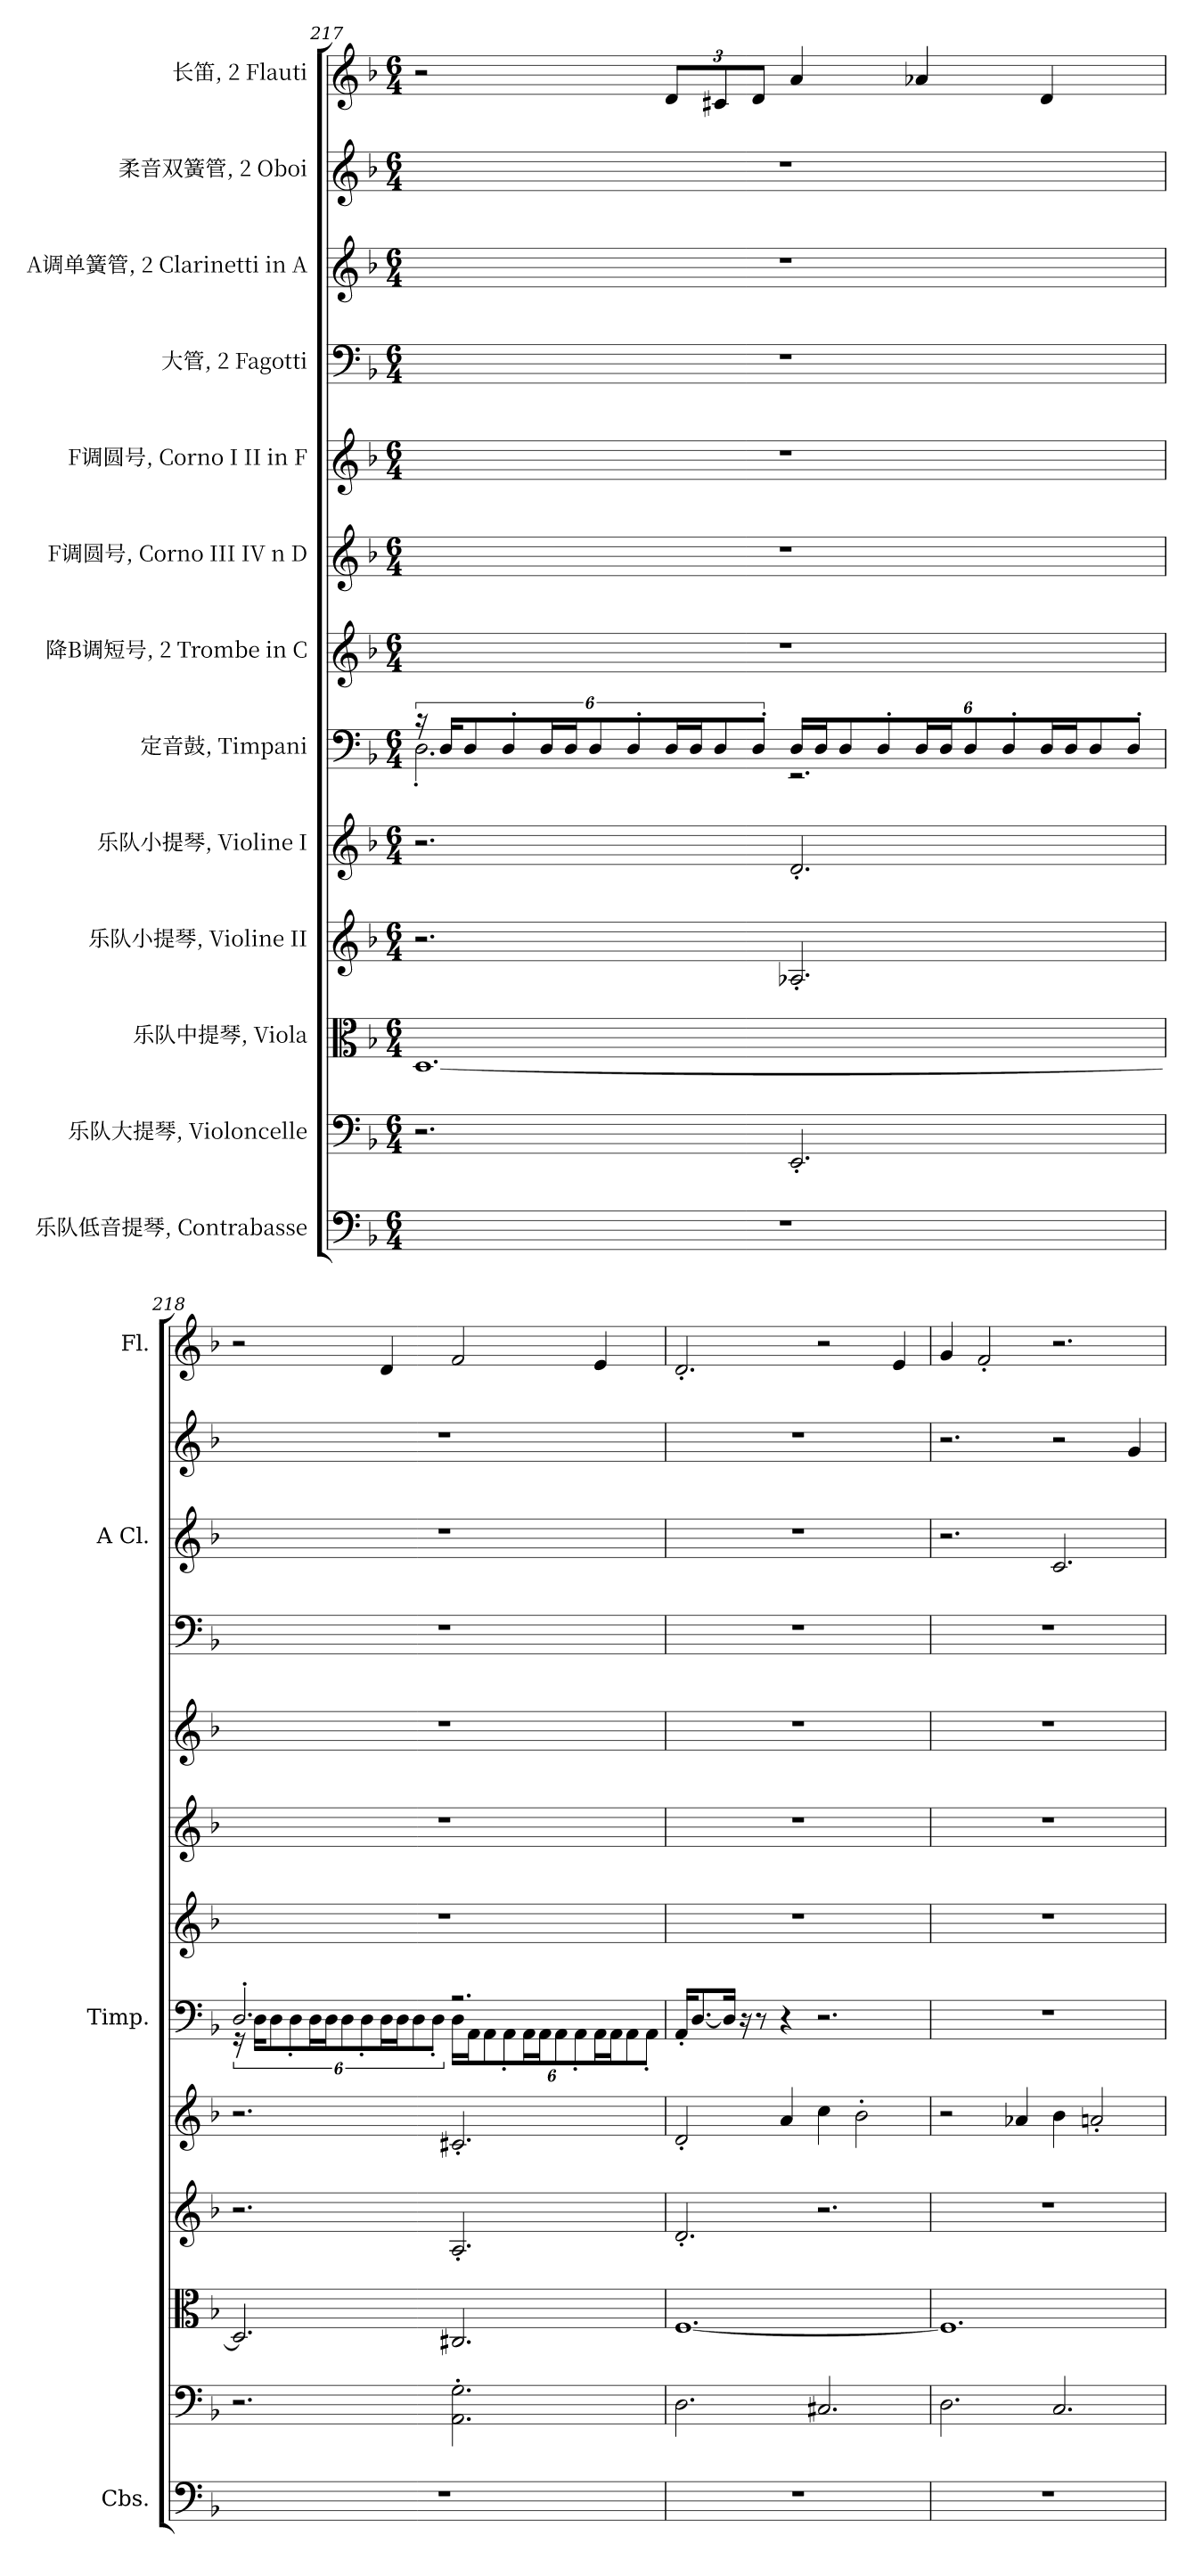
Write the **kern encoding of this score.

**kern	**kern	**kern	**kern	**kern	**kern	**kern	**kern	**kern	**kern	**kern	**kern	**kern
*part13	*part12	*part11	*part10	*part9	*part8	*part7	*part6	*part5	*part4	*part3	*part2	*part1
*staff13	*staff12	*staff11	*staff10	*staff9	*staff8	*staff7	*staff6	*staff5	*staff4	*staff3	*staff2	*staff1
*I"乐队低音提琴, Contrabasse	*I"乐队大提琴, Violoncelle	*I"乐队中提琴, Viola	*I"乐队小提琴, Violine II	*I"乐队小提琴, Violine I	*I"定音鼓, Timpani	*I"降B调短号, 2 Trombe in C	*I"F调圆号, Corno III IV n D	*I"F调圆号, Corno I II in F	*I"大管, 2 Fagotti	*I"A调单簧管, 2 Clarinetti in A	*I"柔音双簧管, 2 Oboi	*I"长笛, 2 Flauti
*I'Cbs.	*	*	*	*	*I'Timp.	*	*	*	*	*I'A Cl.	*	*I'Fl.
!!LO:PB:g=z
*clefF4	*clefF4	*clefC3	*clefG2	*clefG2	*clefF4	*clefG2	*clefG2	*clefG2	*clefF4	*clefG2	*clefG2	*clefG2
*ITrd7c12	*	*	*	*	*	*ITrd1c2	*ITrd4c7	*ITrd4c7	*	*ITrd2c3	*ITrd2c3	*
*k[b-]	*k[b-]	*k[b-]	*k[b-]	*k[b-]	*k[b-]	*k[b-e-a-]	*k[b-e-]	*k[b-e-]	*k[b-]	*k[f#c#]	*k[f#c#]	*k[b-]
*M6/4	*M6/4	*M6/4	*M6/4	*M6/4	*M6/4	*M6/4	*M6/4	*M6/4	*M6/4	*M6/4	*M6/4	*M6/4
*MM227	*MM227	*MM227	*MM227	*MM227	*MM227	*MM227	*MM227	*MM227	*MM227	*MM227	*MM227	*MM227
=217	=217	=217	=217	=217	=217	=217	=217	=217	=217	=217	=217	=217
*	*	*	*	*	*^	*	*	*	*	*	*	*
1.r	2.r	[1.D	2.r	2.r	24r	2.D'\	1.r	1.r	1.r	1.r	1.r	1.r	2r
.	.	.	.	.	24D/KL	.	.	.	.	.	.	.	.
.	.	.	.	.	12D/	.	.	.	.	.	.	.	.
.	.	.	.	.	12D'/	.	.	.	.	.	.	.	.
*	*	*	*	*	*Xbrackettup	*	*	*	*	*	*	*	*
.	.	.	.	.	24D/L	.	.	.	.	.	.	.	.
.	.	.	.	.	24D/J	.	.	.	.	.	.	.	.
.	.	.	.	.	12D/	.	.	.	.	.	.	.	.
.	.	.	.	.	12D'/	.	.	.	.	.	.	.	.
*	*	*	*	*	*	*	*	*	*	*	*	*	*Xbrackettup
.	.	.	.	.	24D/L	.	.	.	.	.	.	.	12d/L
.	.	.	.	.	24D/J	.	.	.	.	.	.	.	.
.	.	.	.	.	12D/	.	.	.	.	.	.	.	12c#X/
.	.	.	.	.	12D'/J	.	.	.	.	.	.	.	12d/J
*	*	*	*	*	*	*	*	*	*	*	*	*	*MM227
.	2.EE'/	.	2.A-X'/	2.d'/	24D/LL	2.r	.	.	.	.	.	.	4a/
.	.	.	.	.	24D/J	.	.	.	.	.	.	.	.
.	.	.	.	.	12D/	.	.	.	.	.	.	.	.
.	.	.	.	.	12D'/	.	.	.	.	.	.	.	.
*	*	*	*	*	*	*	*	*	*	*	*	*	*MM234
.	.	.	.	.	24D/L	.	.	.	.	.	.	.	4a-X/
.	.	.	.	.	24D/J	.	.	.	.	.	.	.	.
.	.	.	.	.	12D/	.	.	.	.	.	.	.	.
.	.	.	.	.	12D'/	.	.	.	.	.	.	.	.
.	.	.	.	.	24D/L	.	.	.	.	.	.	.	4d/
.	.	.	.	.	24D/J	.	.	.	.	.	.	.	.
.	.	.	.	.	12D/	.	.	.	.	.	.	.	.
.	.	.	.	.	12D'/J	.	.	.	.	.	.	.	.
!!LO:PB:g=z
=218	=218	=218	=218	=218	=218	=218	=218	=218	=218	=218	=218	=218	=218
*	*	*	*	*	*	*brackettup	*	*	*	*	*	*	*
*	*	*	*	*	*	*	*	*	*	*	*	*	*MM227
1.r	2.r	2.D/]	2.r	2.r	2.D'/	24r	1.r	1.r	1.r	1.r	1.r	1.r	2r
.	.	.	.	.	.	24D\KL	.	.	.	.	.	.	.
.	.	.	.	.	.	12D\	.	.	.	.	.	.	.
.	.	.	.	.	.	12D'\	.	.	.	.	.	.	.
*	*	*	*	*	*	*Xbrackettup	*	*	*	*	*	*	*
.	.	.	.	.	.	24D\L	.	.	.	.	.	.	.
.	.	.	.	.	.	24D\J	.	.	.	.	.	.	.
.	.	.	.	.	.	12D\	.	.	.	.	.	.	.
.	.	.	.	.	.	12D'\	.	.	.	.	.	.	.
.	.	.	.	.	.	24D\L	.	.	.	.	.	.	4d/
.	.	.	.	.	.	24D\J	.	.	.	.	.	.	.
.	.	.	.	.	.	12D\	.	.	.	.	.	.	.
.	.	.	.	.	.	12D'\J	.	.	.	.	.	.	.
*	*	*	*	*	*	*	*	*	*	*	*	*	*MM224
.	2.AA\' 2.G\'	2.C#X/	2.A'/	2.c#X'/	2.r	24D\LL	.	.	.	.	.	.	2f/
.	.	.	.	.	.	24AA\J	.	.	.	.	.	.	.
.	.	.	.	.	.	12AA\	.	.	.	.	.	.	.
.	.	.	.	.	.	12AA'\	.	.	.	.	.	.	.
.	.	.	.	.	.	24AA\L	.	.	.	.	.	.	.
.	.	.	.	.	.	24AA\J	.	.	.	.	.	.	.
.	.	.	.	.	.	12AA\	.	.	.	.	.	.	.
.	.	.	.	.	.	12AA'\	.	.	.	.	.	.	.
.	.	.	.	.	.	24AA\L	.	.	.	.	.	.	4e/
.	.	.	.	.	.	24AA\J	.	.	.	.	.	.	.
.	.	.	.	.	.	12AA\	.	.	.	.	.	.	.
.	.	.	.	.	.	12AA'\J	.	.	.	.	.	.	.
*	*	*	*	*	*v	*v	*	*	*	*	*	*	*
=219	=219	=219	=219	=219	=219	=219	=219	=219	=219	=219	=219	=219
*	*	*	*	*	*	*	*	*	*	*	*	*MM224
1.r	2.D\	[1.F	2.d'/	2d'/	16AA'/KL	1.r	1.r	1.r	1.r	1.r	1.r	2.d'/
.	.	.	.	.	[8.D/	.	.	.	.	.	.	.
.	.	.	.	.	16D/Jk]	.	.	.	.	.	.	.
.	.	.	.	.	16r	.	.	.	.	.	.	.
.	.	.	.	.	8r	.	.	.	.	.	.	.
.	.	.	.	4a/	4r	.	.	.	.	.	.	.
*	*	*	*	*	*	*	*	*	*	*	*	*MM223
.	2.C#X/	.	2.r	4cc\	2.r	.	.	.	.	.	.	2r
.	.	.	.	2b-'\	.	.	.	.	.	.	.	.
.	.	.	.	.	.	.	.	.	.	.	.	4e/
=220	=220	=220	=220	=220	=220	=220	=220	=220	=220	=220	=220	=220
*	*	*	*	*	*	*	*	*	*	*	*	*MM222
1.r	2.D\	1.F]	1.r	2r	1.r	1.r	1.r	1.r	1.r	2.r	2.r	4g/
*	*	*	*	*	*	*	*	*	*	*	*	*MM231
.	.	.	.	.	.	.	.	.	.	.	.	2f'/
.	.	.	.	4a-X/	.	.	.	.	.	.	.	.
*	*	*	*	*	*	*	*	*	*	*	*	*MM222
.	2.C/	.	.	4b-\	.	.	.	.	.	2.A/	2r	2.r
.	.	.	.	2an'/	.	.	.	.	.	.	.	.
.	.	.	.	.	.	.	.	.	.	.	4e/	.
=	=	=	=	=	=	=	=	=	=	=	=	=
*-	*-	*-	*-	*-	*-	*-	*-	*-	*-	*-	*-	*-
